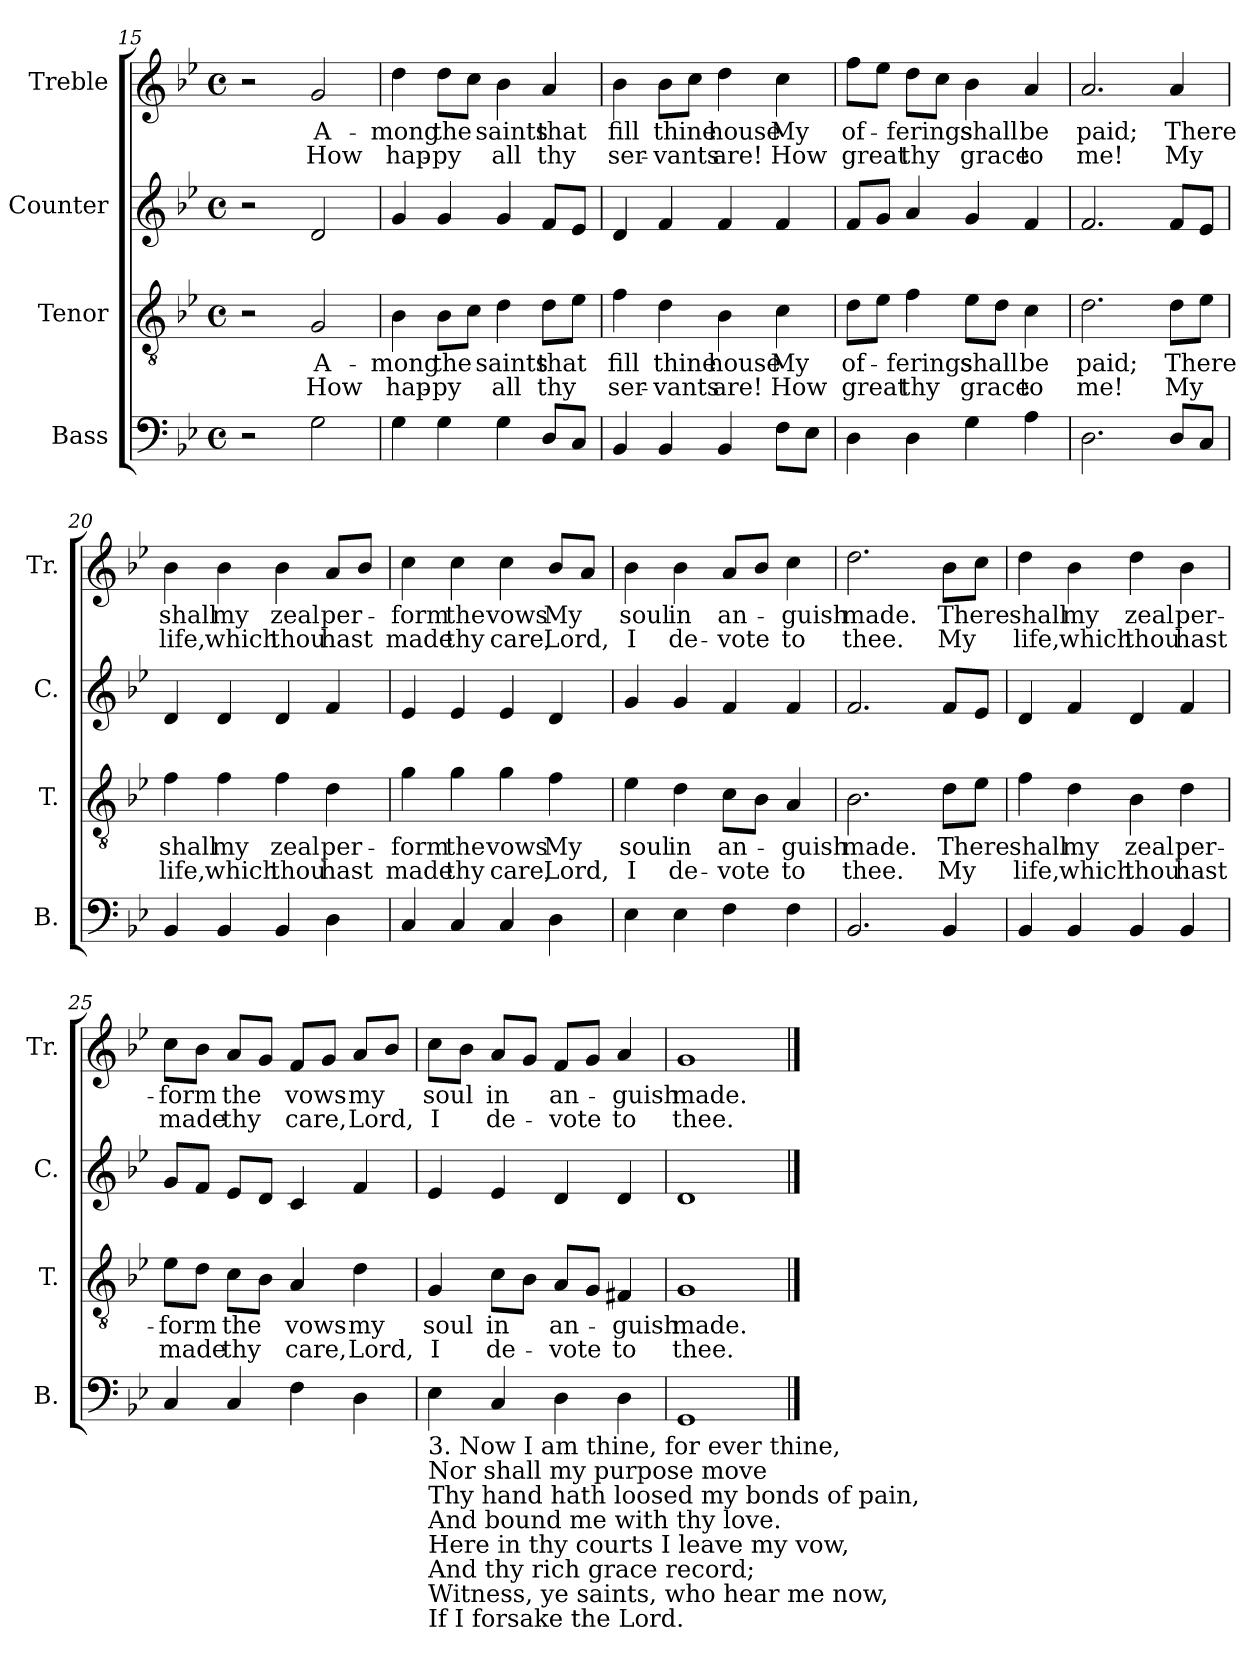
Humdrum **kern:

**kern	**kern	**text	**text	**kern	**kern	**text	**text
*part4	*part3	*part3	*part3	*part2	*part1	*part1	*part1
*staff4	*staff3	*staff3	*staff3	*staff2	*staff1	*staff1	*staff1
*I"Bass	*I"Tenor	*	*	*I"Counter	*I"Treble	*	*
*I'B.	*I'T.	*	*	*I'C.	*I'Tr.	*	*
*clefF4	*clefGv2	*	*	*clefG2	*clefG2	*	*
*k[b-e-]	*k[b-e-]	*	*	*k[b-e-]	*k[b-e-]	*	*
*M4/4	*M4/4	*	*	*M4/4	*M4/4	*	*
*met(c)	*met(c)	*	*	*met(c)	*met(c)	*	*
=15	=15	=15	=15	=15	=15	=15	=15
2r	2r	.	.	2r	2r	.	.
2G\	2G/	A-	How	2d/	2g/	A-	How
!!LO:PB:g=z
=16	=16	=16	=16	=16	=16	=16	=16
4G\	4B-\	-mong	hap-	4g/	4dd\	-mong	hap-
4G\	8B-\L	the	-py	4g/	8dd\L	the	-py
.	8c\J	.	.	.	8cc\J	.	.
4G\	4d\	saints	all	4g/	4b-\	saints	all
8D/L	8d\L	that	thy	8f/L	4a/	that	thy
8C/J	8e-\J	.	.	8e-/J	.	.	.
=17	=17	=17	=17	=17	=17	=17	=17
4BB-/	4f\	fill	ser-	4d/	4b-\	fill	ser-
4BB-/	4d\	thine	-vants	4f/	8b-\L	thine	-vants
.	.	.	.	.	8cc\J	.	.
4BB-/	4B-\	house	are!	4f/	4dd\	house	are!
8F\L	4c\	My	How	4f/	4cc\	My	How
8E-\J	.	.	.	.	.	.	.
=18	=18	=18	=18	=18	=18	=18	=18
4D\	8d\L	of-	great	8f/L	8ff\L	of-	great
.	8e-\J	.	.	8g/J	8ee-\J	.	.
4D\	4f\	-ferings	thy	4a/	8dd\L	-ferings	thy
.	.	.	.	.	8cc\J	.	.
4G\	8e-\L	shall	grace	4g/	4b-\	shall	grace
.	8d\J	.	.	.	.	.	.
4A\	4c\	be	to	4f/	4a/	be	to
=19	=19	=19	=19	=19	=19	=19	=19
2.D\	2.d\	paid;	me!	2.f/	2.a/	paid;	me!
8D/L	8d\L	There	My	8f/L	4a/	There	My
8C/J	8e-\J	.	.	8e-/J	.	.	.
!!LO:LB:g=z
=20	=20	=20	=20	=20	=20	=20	=20
4BB-/	4f\	shall	life,	4d/	4b-\	shall	life,
4BB-/	4f\	my	which	4d/	4b-\	my	which
4BB-/	4f\	zeal	thou	4d/	4b-\	zeal	thou
4D\	4d\	per-	hast	4f/	8a/L	per-	hast
.	.	.	.	.	8b-/J	.	.
=21	=21	=21	=21	=21	=21	=21	=21
4C/	4g\	-form	made	4e-/	4cc\	-form	made
4C/	4g\	the	thy	4e-/	4cc\	the	thy
4C/	4g\	vows	care,	4e-/	4cc\	vows	care,
4D\	4f\	My	Lord,	4d/	8b-/L	My	Lord,
.	.	.	.	.	8a/J	.	.
=22	=22	=22	=22	=22	=22	=22	=22
4E-\	4e-\	soul	I	4g/	4b-\	soul	I
4E-\	4d\	in	de-	4g/	4b-\	in	de-
4F\	8c\L	an-	-vote	4f/	8a/L	an-	-vote
.	8B-\J	.	.	.	8b-/J	.	.
4F\	4A/	-guish	to	4f/	4cc\	-guish	to
=23	=23	=23	=23	=23	=23	=23	=23
2.BB-/	2.B-\	made.	thee.	2.f/	2.dd\	made.	thee.
4BB-/	8d\L	There	My	8f/L	8b-\L	There	My
.	8e-\J	.	.	8e-/J	8cc\J	.	.
=24	=24	=24	=24	=24	=24	=24	=24
4BB-/	4f\	shall	life,	4d/	4dd\	shall	life,
4BB-/	4d\	my	which	4f/	4b-\	my	which
4BB-/	4B-\	zeal	thou	4d/	4dd\	zeal	thou
4BB-/	4d\	per-	hast	4f/	4b-\	per-	hast
!!LO:LB:g=z
=25	=25	=25	=25	=25	=25	=25	=25
4C/	8e-\L	-form	made	8g/L	8cc\L	-form	made
.	8d\J	.	.	8f/J	8b-\J	.	.
4C/	8c\L	the	thy	8e-/L	8a/L	the	thy
.	8B-\J	.	.	8d/J	8g/J	.	.
4F\	4A/	vows	care,	4c/	8f/L	vows	care,
.	.	.	.	.	8g/J	.	.
4D\	4d\	my	Lord,	4f/	8a/L	my	Lord,
.	.	.	.	.	8b-/J	.	.
=26	=26	=26	=26	=26	=26	=26	=26
!LO:TX:b:t=3. Now I am thine, for ever thine,	!	!	!	!	!	!	!
!LO:TX:b:t=Nor shall my purpose move	!	!	!	!	!	!	!
!LO:TX:b:t=Thy hand hath loosed my bonds of pain,	!	!	!	!	!	!	!
!LO:TX:b:t=And bound me with thy love.	!	!	!	!	!	!	!
!LO:TX:b:t=Here in thy courts I leave my vow,	!	!	!	!	!	!	!
!LO:TX:b:t=And thy rich grace record;	!	!	!	!	!	!	!
!LO:TX:b:t=Witness, ye saints, who hear me now,	!	!	!	!	!	!	!
!LO:TX:b:t=If I forsake the Lord.	!	!	!	!	!	!	!
4E-\	4G/	soul	I	4e-/	8cc\L	soul	I
.	.	.	.	.	8b-\J	.	.
4C/	8c\L	in	de-	4e-/	8a/L	in	de-
.	8B-\J	.	.	.	8g/J	.	.
4D\	8A/L	an-	-vote	4d/	8f/L	an-	-vote
.	8G/J	.	.	.	8g/J	.	.
4D\	4F#X/	-guish	to	4d/	4a/	-guish	to
=27	=27	=27	=27	=27	=27	=27	=27
1GG	1G	made.	thee.	1d	1g	made.	thee.
==	==	==	==	==	==	==	==
*-	*-	*-	*-	*-	*-	*-	*-
